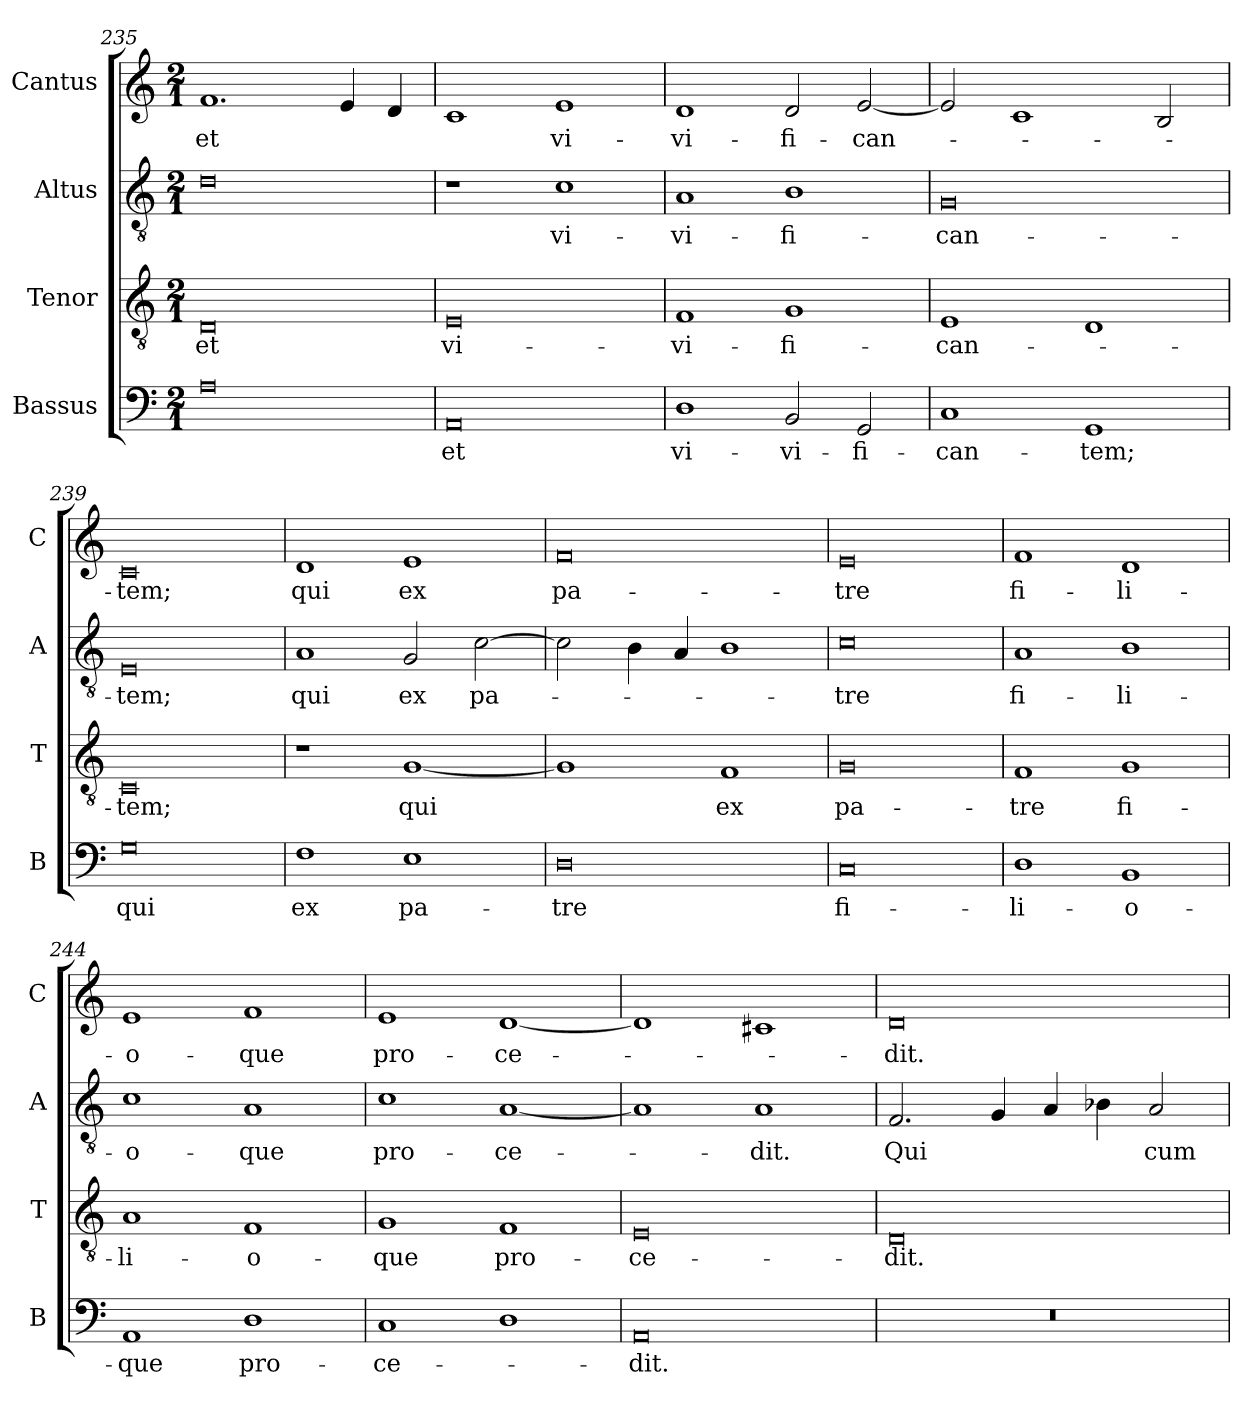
**kern	**text	**kern	**text	**kern	**text	**kern	**text
*part4	*part4	*part3	*part3	*part2	*part2	*part1	*part1
*staff4	*staff4	*staff3	*staff3	*staff2	*staff2	*staff1	*staff1
*I"Bassus	*	*I"Tenor	*	*I"Altus	*	*I"Cantus	*
*I'B	*	*I'T	*	*I'A	*	*I'C	*
*clefF4	*	*clefGv2	*	*clefGv2	*	*clefG2	*
*k[]	*	*k[]	*	*k[]	*	*k[]	*
*M2/1	*	*M2/1	*	*M2/1	*	*M2/1	*
=235	=235	=235	=235	=235	=235	=235	=235
!	!	!	!LO:LY:i	!	!	!	!
0A	.	0D	et	0d	.	1.f	et
.	.	.	.	.	.	4e	.
.	.	.	.	.	.	4d	.
=236	=236	=236	=236	=236	=236	=236	=236
!	!LO:LY:i	!	!LO:LY:i	!	!	!	!
0AA	et	0E	vi-	1r	.	1c	.
!	!	!	!	!	!LO:LY:i	!	!
.	.	.	.	1c	vi-	1e	vi-
=237	=237	=237	=237	=237	=237	=237	=237
!	!LO:LY:i	!	!LO:LY:i	!	!LO:LY:i	!	!
1D	vi-	1F	-vi-	1A	-vi-	1d	-vi-
!	!LO:LY:i	!	!LO:LY:i	!	!LO:LY:i	!	!
2BB	-vi-	1G	-fi-	1B	-fi-	2d	-fi-
!	!LO:LY:i	!	!	!	!	!	!
2GG	-fi-	.	.	.	.	[2e	-can-
=238	=238	=238	=238	=238	=238	=238	=238
!	!LO:LY:i	!	!LO:LY:i	!	!LO:LY:i	!	!
1C	-can-	1E	-can-	0G	-can-	2e]	.
.	.	.	.	.	.	1c	.
!	!LO:LY:i	!	!	!	!	!	!
1GG	-tem;	1D	.	.	.	.	.
.	.	.	.	.	.	2B	.
=239	=239	=239	=239	=239	=239	=239	=239
!	!	!	!LO:LY:i	!	!LO:LY:i	!	!
0G	qui	0C	-tem;	0E	-tem;	0c	-tem;
=240	=240	=240	=240	=240	=240	=240	=240
1F	ex	1r	.	1A	qui	1d	qui
1E	pa-	[1G	qui	2G	ex	1e	ex
.	.	.	.	[2c	pa-	.	.
=241	=241	=241	=241	=241	=241	=241	=241
0D	-tre	1G]	.	2c]	.	0f	pa-
.	.	.	.	4B	.	.	.
.	.	.	.	4A	.	.	.
.	.	1F	ex	1B	.	.	.
=242	=242	=242	=242	=242	=242	=242	=242
!	!LO:LY:i	!	!	!	!	!	!
0C	fi-	0G	pa-	0c	-tre	0e	-tre
=243	=243	=243	=243	=243	=243	=243	=243
!	!LO:LY:i	!	!	!	!LO:LY:i	!	!
1D	-li-	1F	-tre	1A	fi-	1f	fi-
!	!LO:LY:i	!	!LO:LY:i	!	!LO:LY:i	!	!
1BB	-o-	1G	fi-	1B	-li-	1d	-li-
=244	=244	=244	=244	=244	=244	=244	=244
!	!LO:LY:i	!	!LO:LY:i	!	!LO:LY:i	!	!
1AA	-que	1A	-li-	1c	-o-	1e	-o-
!	!LO:LY:i	!	!LO:LY:i	!	!LO:LY:i	!	!
1D	pro-	1F	-o-	1A	-que	1f	-que
=245	=245	=245	=245	=245	=245	=245	=245
!	!LO:LY:i	!	!LO:LY:i	!	!LO:LY:i	!	!
1C	-ce-	1G	-que	1c	pro-	1e	pro-
!	!	!	!LO:LY:i	!	!LO:LY:i	!	!
1D	.	1F	pro-	[1A	-ce-	[1d	-ce-
=246	=246	=246	=246	=246	=246	=246	=246
!	!LO:LY:i	!	!LO:LY:i	!	!	!	!
0AA	-dit.	0E	-ce-	1A]	.	1d]	.
!	!	!	!	!	!LO:LY:i	!	!
.	.	.	.	1A	-dit.	1c#X	.
=247	=247	=247	=247	=247	=247	=247	=247
!	!	!	!LO:LY:i	!	!	!	!
0r	.	0D	-dit.	2.F	Qui	0d	-dit.
.	.	.	.	4G	.	.	.
.	.	.	.	4A	.	.	.
.	.	.	.	4B-X	.	.	.
.	.	.	.	2A	cum	.	.
=	=	=	=	=	=	=	=
*-	*-	*-	*-	*-	*-	*-	*-
